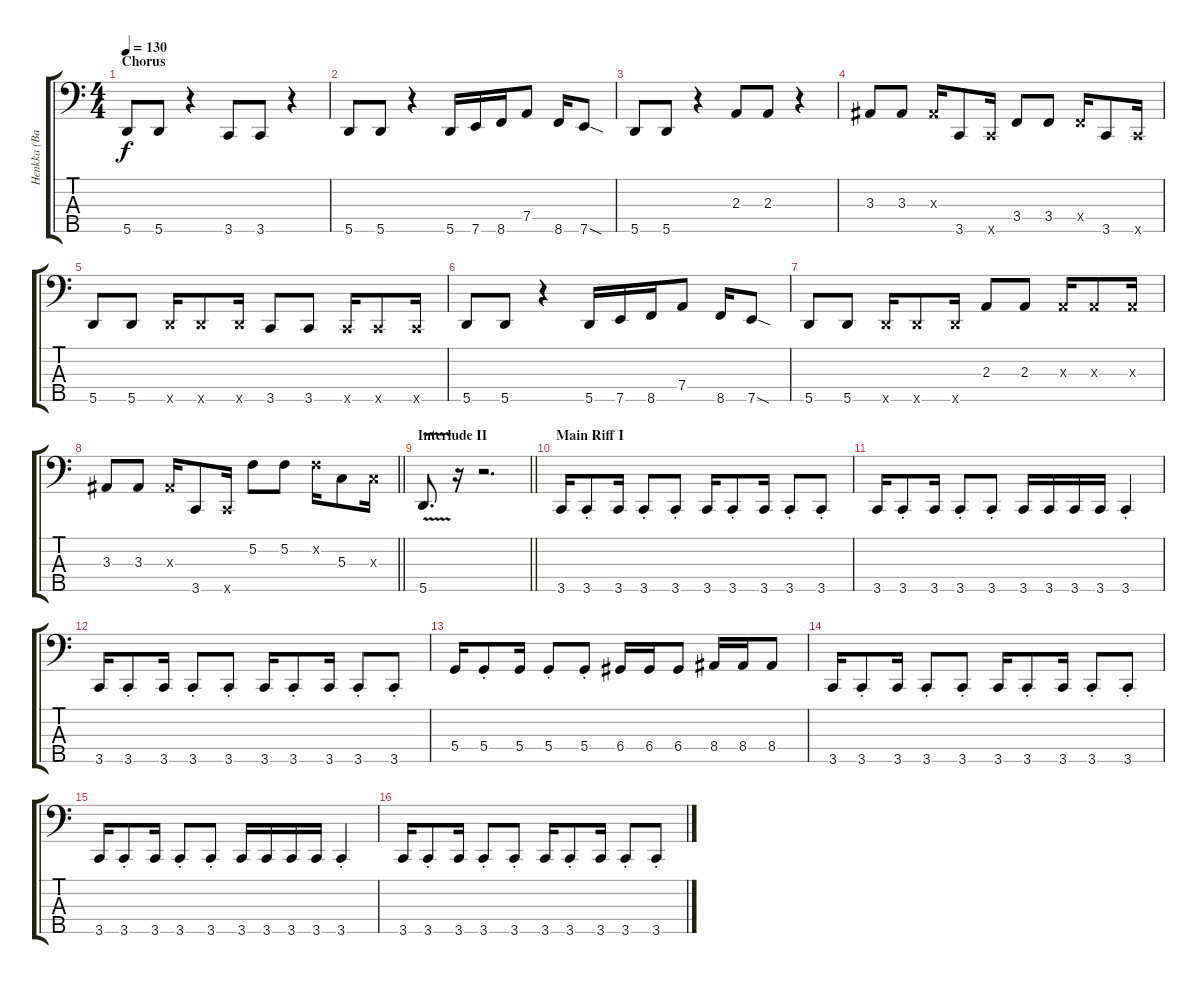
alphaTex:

\track ("Henkka (Bass)" "Henkka (Ba") {instrument electricbasspick}
\staff {score tabs}
\tuning (F2 C2 G1 D1 A0) {hide}
\ts (4 4)
\section ("" "Chorus")
\tempo 130
\clef f4
\ks c
5.5.8{dy f volume 16} 5.5.8 r.4 3.5.8 3.5.8 r.4 |
5.5.8 5.5.8 r.4 5.5.16 7.5.16 8.5.16 7.4.8 8.5.16 7.5{sod}.8 |
5.5.8 5.5.8 r.4 2.3.8 2.3.8 r.4 |
3.3.8 3.3.8 3.3{x}.16 3.5.8 3.5{x}.16 3.4.8 3.4.8 3.4{x}.16 3.5.8 3.5{x}.16 |
5.5.8 5.5.8 5.5{x}.16 5.5{x}.8 5.5{x}.16 3.5.8 3.5.8 3.5{x}.16 3.5{x}.8 3.5{x}.16 |
5.5.8 5.5.8 r.4 5.5.16 7.5.16 8.5.16 7.4.8 8.5.16 7.5{sod}.8 |
5.5.8 5.5.8 5.5{x}.16 5.5{x}.8 5.5{x}.16 2.3.8 2.3.8 2.3{x}.16 2.3{x}.8 2.3{x}.16 |
\barLineRight lightlight
3.3.8 3.3.8 3.3{x}.16 3.5.8 3.5{x}.16 5.2.8 5.2.8 5.2{x}.16 5.3.8 5.3{x}.16 |
\section ("" "Interlude II")
\barLineRight lightlight
5.5{v}.8{d} r.16 r.2{d} |
\section ("" "Main Riff I")
3.5.16{volume 16 balance 8 instrument electricbasspick} 3.5{st}.8 3.5.16 3.5{st}.8 3.5{st}.8 3.5.16 3.5{st}.8 3.5.16 3.5{st}.8 3.5{st}.8 |
3.5.16 3.5{st}.8 3.5.16 3.5{st}.8 3.5{st}.8 3.5.16 3.5.16 3.5.16 3.5.16 3.5{st}.4 |
3.5.16 3.5{st}.8 3.5.16 3.5{st}.8 3.5{st}.8 3.5.16 3.5{st}.8 3.5.16 3.5{st}.8 3.5{st}.8 |
5.4.16 5.4{st}.8 5.4.16 5.4{st}.8 5.4{st}.8 6.4.16 6.4.16 6.4.8 8.4.16 8.4.16 8.4.8 |
3.5.16 3.5{st}.8 3.5.16 3.5{st}.8 3.5{st}.8 3.5.16 3.5{st}.8 3.5.16 3.5{st}.8 3.5{st}.8 |
3.5.16 3.5{st}.8 3.5.16 3.5{st}.8 3.5{st}.8 3.5.16 3.5.16 3.5.16 3.5.16 3.5{st}.4 |
3.5.16 3.5{st}.8 3.5.16 3.5{st}.8 3.5{st}.8 3.5.16 3.5{st}.8 3.5.16 3.5{st}.8 3.5{st}.8
